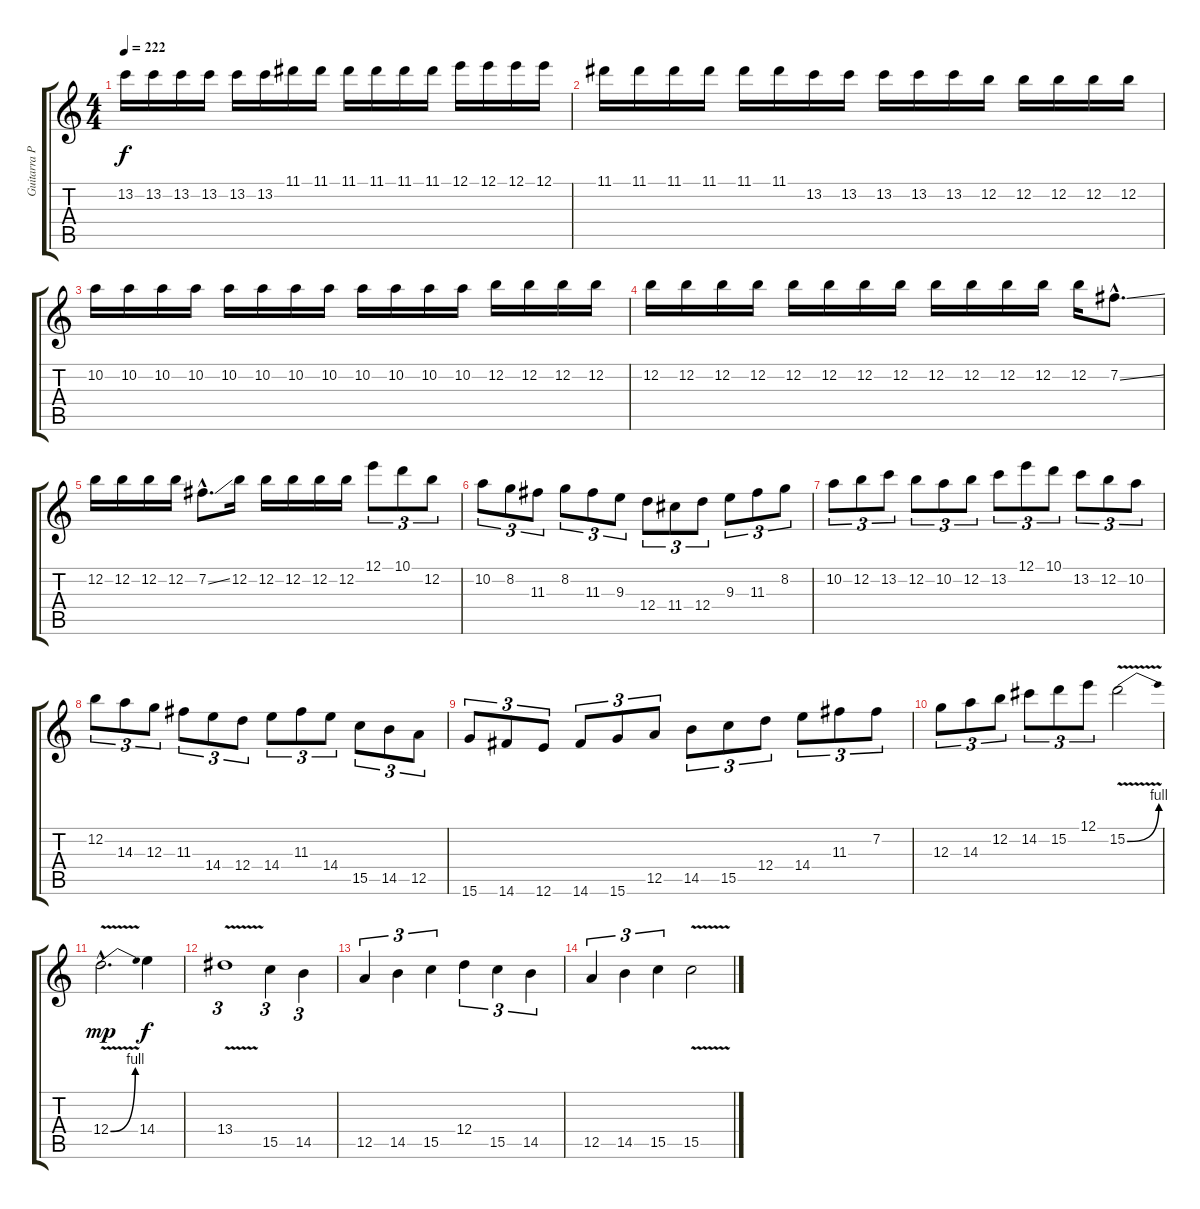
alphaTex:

\track ("Guitarra Principal" "Guitarra P") {instrument overdrivenguitar}
\staff {score tabs}
\tuning (E4 B3 G3 D3 A2 E2) {hide}
\ts (4 4)
\tempo 222
\clef g2
\ks c
13.2.16{dy f} 13.2.16 13.2.16 13.2.16 13.2.16 13.2.16 11.1.16 11.1.16 11.1.16 11.1.16 11.1.16 11.1.16 12.1.16 12.1.16 12.1.16 12.1.16 |
11.1.16 11.1.16 11.1.16 11.1.16 11.1.16 11.1.16 13.2.16 13.2.16 13.2.16 13.2.16 13.2.16 12.2.16 12.2.16 12.2.16 12.2.16 12.2.16 |
10.2.16 10.2.16 10.2.16 10.2.16 10.2.16 10.2.16 10.2.16 10.2.16 10.2.16 10.2.16 10.2.16 10.2.16 12.2.16 12.2.16 12.2.16 12.2.16 |
12.2.16 12.2.16 12.2.16 12.2.16 12.2.16 12.2.16 12.2.16 12.2.16 12.2.16 12.2.16 12.2.16 12.2.16 12.2.16 7.2{ss hac}.8{d} |
12.2.16 12.2.16 12.2.16 12.2.16 7.2{ss hac}.8{d} 12.2.16 12.2.16 12.2.16 12.2.16 12.2.16 12.1.8{tu (3 2)} 10.1.8{tu (3 2)} 12.2.8{tu (3 2)} |
10.2.8{tu (3 2)} 8.2.8{tu (3 2)} 11.3.8{tu (3 2)} 8.2.8{tu (3 2)} 11.3.8{tu (3 2)} 9.3.8{tu (3 2)} 12.4.8{tu (3 2)} 11.4.8{tu (3 2)} 12.4.8{tu (3 2)} 9.3.8{tu (3 2)} 11.3.8{tu (3 2)} 8.2.8{tu (3 2)} |
10.2.8{tu (3 2)} 12.2.8{tu (3 2)} 13.2.8{tu (3 2)} 12.2.8{tu (3 2)} 10.2.8{tu (3 2)} 12.2.8{tu (3 2)} 13.2.8{tu (3 2)} 12.1.8{tu (3 2)} 10.1.8{tu (3 2)} 13.2.8{tu (3 2)} 12.2.8{tu (3 2)} 10.2.8{tu (3 2)} |
12.2.8{tu (3 2)} 14.3.8{tu (3 2)} 12.3.8{tu (3 2)} 11.3.8{tu (3 2)} 14.4.8{tu (3 2)} 12.4.8{tu (3 2)} 14.4.8{tu (3 2)} 11.3.8{tu (3 2)} 14.4.8{tu (3 2)} 15.5.8{tu (3 2)} 14.5.8{tu (3 2)} 12.5.8{tu (3 2)} |
15.6.8{tu (3 2)} 14.6.8{tu (3 2)} 12.6.8{tu (3 2)} 14.6.8{tu (3 2)} 15.6.8{tu (3 2)} 12.5.8{tu (3 2)} 14.5.8{tu (3 2)} 15.5.8{tu (3 2)} 12.4.8{tu (3 2)} 14.4.8{tu (3 2)} 11.3.8{tu (3 2)} 7.2.8{tu (3 2)} |
12.3.8{tu (3 2)} 14.3.8{tu (3 2)} 12.2.8{tu (3 2)} 14.2.8{tu (3 2)} 15.2.8{tu (3 2)} 12.1.8{tu (3 2)} 15.2{be (bend 0 0 60 4) v}.2 |
12.4{be (bend 0 0 60 4) v hac}.2{d dy mp volume 16 instrument guitarharmonics} 14.4.4{dy f instrument overdrivenguitar} |
13.4{v}.1{tu (3 2)} 15.5.4{tu (3 2)} 14.5.4{tu (3 2)} |
12.5.4{tu (3 2)} 14.5.4{tu (3 2)} 15.5.4{tu (3 2)} 12.4.4{tu (3 2)} 15.5.4{tu (3 2)} 14.5.4{tu (3 2)} |
12.5.4{tu (3 2)} 14.5.4{tu (3 2)} 15.5.4{tu (3 2)} 15.5{v}.2
